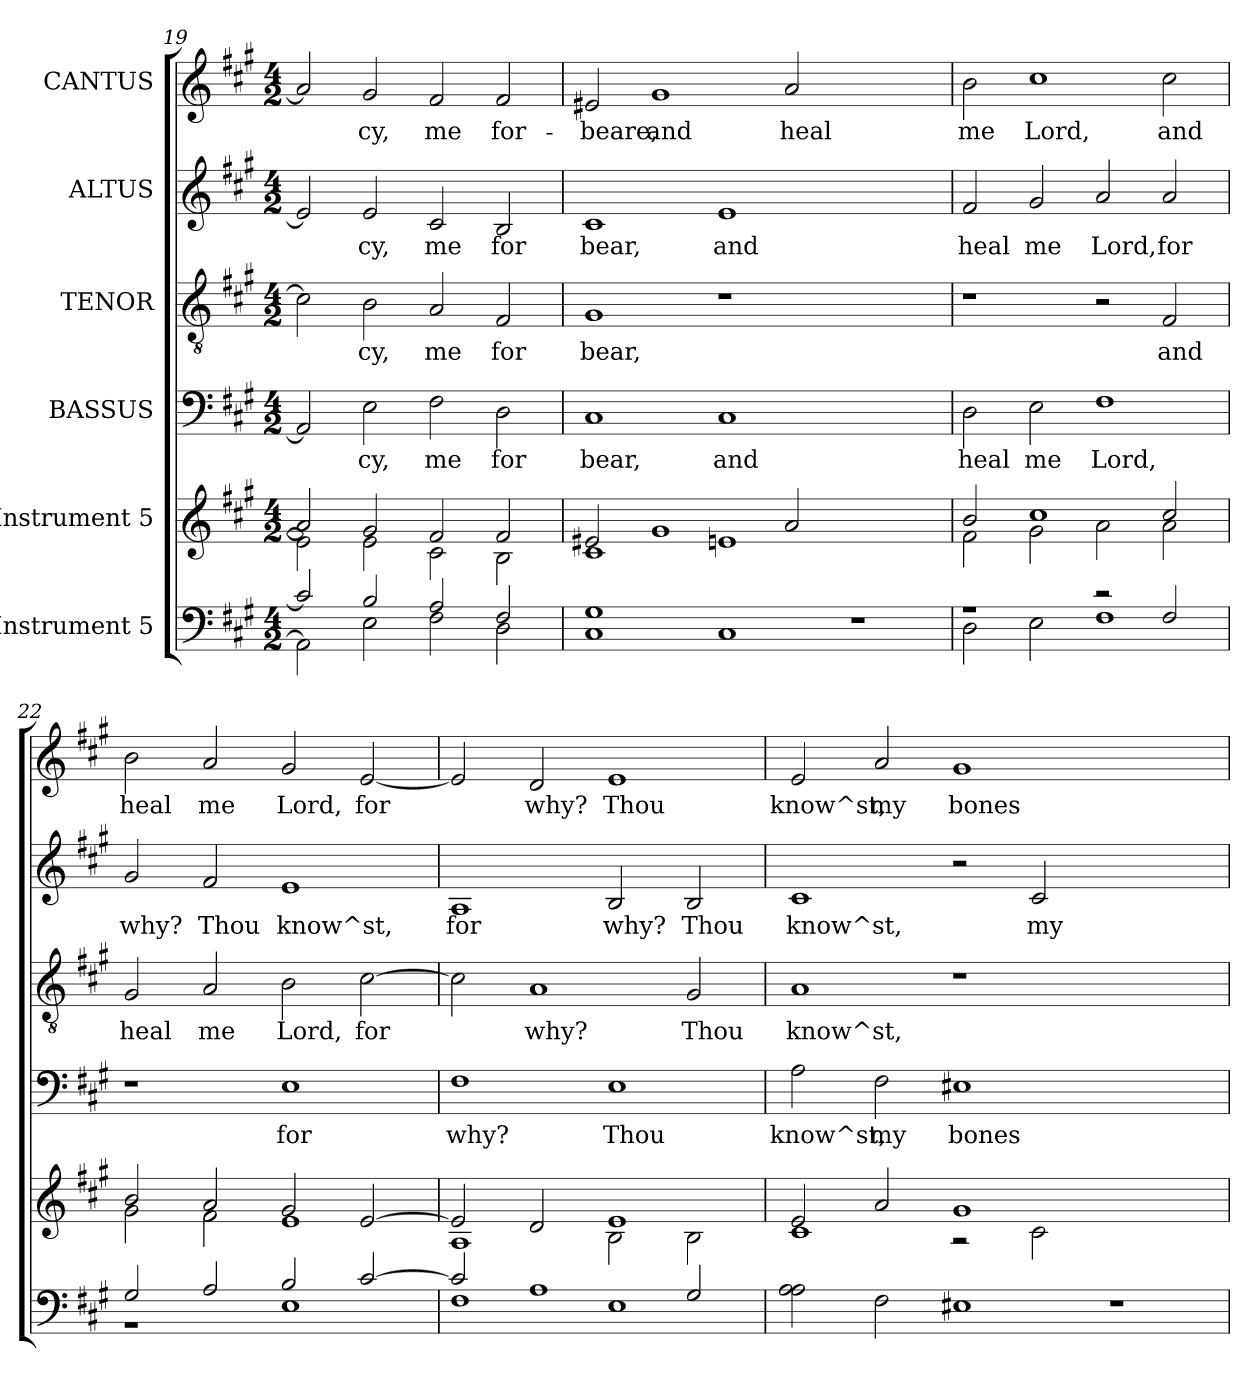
**kern	**kern	**kern	**text	**kern	**text	**kern	**text	**kern	**text
*part6	*part5	*part4	*part4	*part3	*part3	*part2	*part2	*part1	*part1
*staff6	*staff5	*staff4	*staff4	*staff3	*staff3	*staff2	*staff2	*staff1	*staff1
*I"Instrument 5	*I"Instrument 5	*I"BASSUS	*	*I"TENOR	*	*I"ALTUS	*	*I"CANTUS	*
*clefF4	*clefG2	*clefF4	*	*clefGv2	*	*clefG2	*	*clefG2	*
*ITrd-2c-3	*ITrd-2c-3	*	*	*	*	*	*	*	*
*k[]	*k[]	*k[f#c#g#]	*	*k[f#c#g#]	*	*k[f#c#g#]	*	*k[f#c#g#]	*
*C:	*C:	*A:	*	*A:	*	*A:	*	*A:	*
*M4/2	*M4/2	*M4/2	*	*M4/2	*	*M4/2	*	*M4/2	*
=19	=19	=19	=19	=19	=19	=19	=19	=19	=19
*^	*^	*	*	*	*	*	*	*	*
!	!	!	!	!	!LO:LY:b:cj	!	!LO:LY:b:cj	!	!LO:LY:b:cj	!	!LO:LY:b:cj
2e/]	2C\]	2cc/]	2g\]	2AA/]	.	2c#\]	.	2e/]	.	2a/]	--
!	!	!	!	!	!LO:LY:b:cj	!	!LO:LY:b:cj	!	!LO:LY:b:cj	!	!LO:LY:b:cj
2d/	2G\	2b/	2g\	2E\	cy,	2B\	cy,	2e/	cy,	2g#/	-cy,
!	!	!	!	!	!LO:LY:b:cj	!	!LO:LY:b:cj	!	!LO:LY:b:cj	!	!LO:LY:b:cj
2c/	2A\	2a/	2e\	2F#\	me	2A/	me	2c#/	me	2f#/	me
!	!	!	!	!	!LO:LY:b:cj	!	!LO:LY:b:cj	!	!LO:LY:b:cj	!	!LO:LY:b:cj
2A/	2F\	2a/	2d\	2D\	for	2F#/	for	2B/	for	2f#/	for-
!!LO:PB:g=z
=20	=20	=20	=20	=20	=20	=20	=20	=20	=20	=20	=20
!	!	!	!	!	!LO:LY:b:cj	!	!LO:LY:b:cj	!	!LO:LY:b:cj	!	!LO:LY:b:cj
*v	*v	*	*	*	*	*	*	*	*	*	*
1B 1E	2g#X/	1e	1C#	bear,	1G#	bear,	1c#	bear,	2e#X/	-beare,
!	!	!	!	!	!	!	!	!	!	!LO:LY:b:cj
.	1b	.	.	.	.	.	.	.	1g#	and
!	!	!	!	!LO:LY:b:cj	!	!	!	!LO:LY:b:cj	!	!
1E	.	1gn	1C#	and	1r	.	1e	and	.	.
!	!	!	!	!	!	!	!	!	!	!LO:LY:b:cj
.	2cc/	.	.	.	.	.	.	.	2a/	heal
1r	1ryy	1ryy	1ryy	.	1ryy	.	1ryy	.	1ryy	.
=21	=21	=21	=21	=21	=21	=21	=21	=21	=21	=21
*^	*	*	*	*	*	*	*	*	*	*
!	!	!	!	!	!LO:LY:b:cj	!	!	!	!LO:LY:b:cj	!	!LO:LY:b:cj
1r	2F\	2dd/	2a\	2D\	heal	1r	.	2f#/	heal	2b\	me
!	!	!	!	!	!LO:LY:b:cj	!	!	!	!LO:LY:b:cj	!	!LO:LY:b:cj
.	2G\	1ee	2b\	2E\	me	.	.	2g#/	me	1cc#	Lord,
!	!	!	!	!	!LO:LY:b:cj	!	!	!	!LO:LY:b:cj	!	!
2r	1A	.	2cc\	1F#	Lord,	2r	.	2a/	Lord,	.	.
!	!	!	!	!	!	!	!LO:LY:b:cj	!	!LO:LY:b:cj	!	!LO:LY:b:cj
2A/	.	2ee/	2cc\	.	.	2F#/	and	2a/	for	2cc#\	and
=22	=22	=22	=22	=22	=22	=22	=22	=22	=22	=22	=22
!	!	!	!	!	!	!	!LO:LY:b:cj	!	!LO:LY:b:cj	!	!LO:LY:b:cj
2B/	1r	2dd/	2b\	1r	.	2G#/	heal	2g#/	why?	2b\	heal
!	!	!	!	!	!	!	!LO:LY:b:cj	!	!LO:LY:b:cj	!	!LO:LY:b:cj
2c/	.	2cc/	2a\	.	.	2A/	me	2f#/	Thou	2a/	me
!	!	!	!	!	!LO:LY:b:cj	!	!LO:LY:b:cj	!	!LO:LY:b:cj	!	!LO:LY:b:cj
2d/	1G	2b/	1g	1E	for	2B\	Lord,	1e	know^st,	2g#/	Lord,
!	!	!	!	!	!	!	!LO:LY:b:cj	!	!	!	!LO:LY:b:cj
[>2e/	.	[>2g/	.	.	.	[>2c#\	for	.	.	[<2e/	for
=23	=23	=23	=23	=23	=23	=23	=23	=23	=23	=23	=23
!	!	!	!	!	!LO:LY:b:cj	!	!LO:LY:b:cj	!	!LO:LY:b:cj	!	!LO:LY:b:cj
2e/]	1A	2g/]	1c	1F#	why?	2c#\]	.	1A	for	2e/]	.
!	!	!	!	!	!	!	!LO:LY:b:cj	!	!	!	!LO:LY:b:cj
1c	.	2f/	.	.	.	1A	why?	.	.	2d/	why?
!	!	!	!	!	!LO:LY:b:cj	!	!	!	!LO:LY:b:cj	!	!LO:LY:b:cj
.	1G	1g	2d\	1E	Thou	.	.	2B/	why?	1e	Thou
!	!	!	!	!	!	!	!LO:LY:b:cj	!	!LO:LY:b:cj	!	!
2B/	.	.	2d\	.	.	2G#/	Thou	2B/	Thou	.	.
*v	*v	*	*	*	*	*	*	*	*	*	*
!!LO:PB:g=z
=24	=24	=24	=24	=24	=24	=24	=24	=24	=24	=24
!	!	!	!	!LO:LY:b:cj	!	!LO:LY:b:cj	!	!LO:LY:b:cj	!	!LO:LY:b:cj
2c\ 2c\	2g/	1e	2A\	know^st,	1A	know^st,	1c#	know^st,	2e/	know^st,
!	!	!	!	!LO:LY:b:cj	!	!	!	!	!	!LO:LY:b:cj
2A\	2cc/	.	2F#\	my	.	.	.	.	2a/	my
!	!	!	!	!LO:LY:b:cj	!	!	!	!	!	!LO:LY:b:cj
1G#X	1b	2r	1E#X	bones	1r	.	2r	.	1g#	bones
!	!	!	!	!	!	!	!	!LO:LY:b:cj	!	!
.	.	2e\	.	.	.	.	2c#/	my	.	.
1r	1ryy	1ryy	1ryy	.	1ryy	.	1ryy	.	1ryy	.
*	*v	*v	*	*	*	*	*	*	*	*
=	=	=	=	=	=	=	=	=	=
*-	*-	*-	*-	*-	*-	*-	*-	*-	*-
